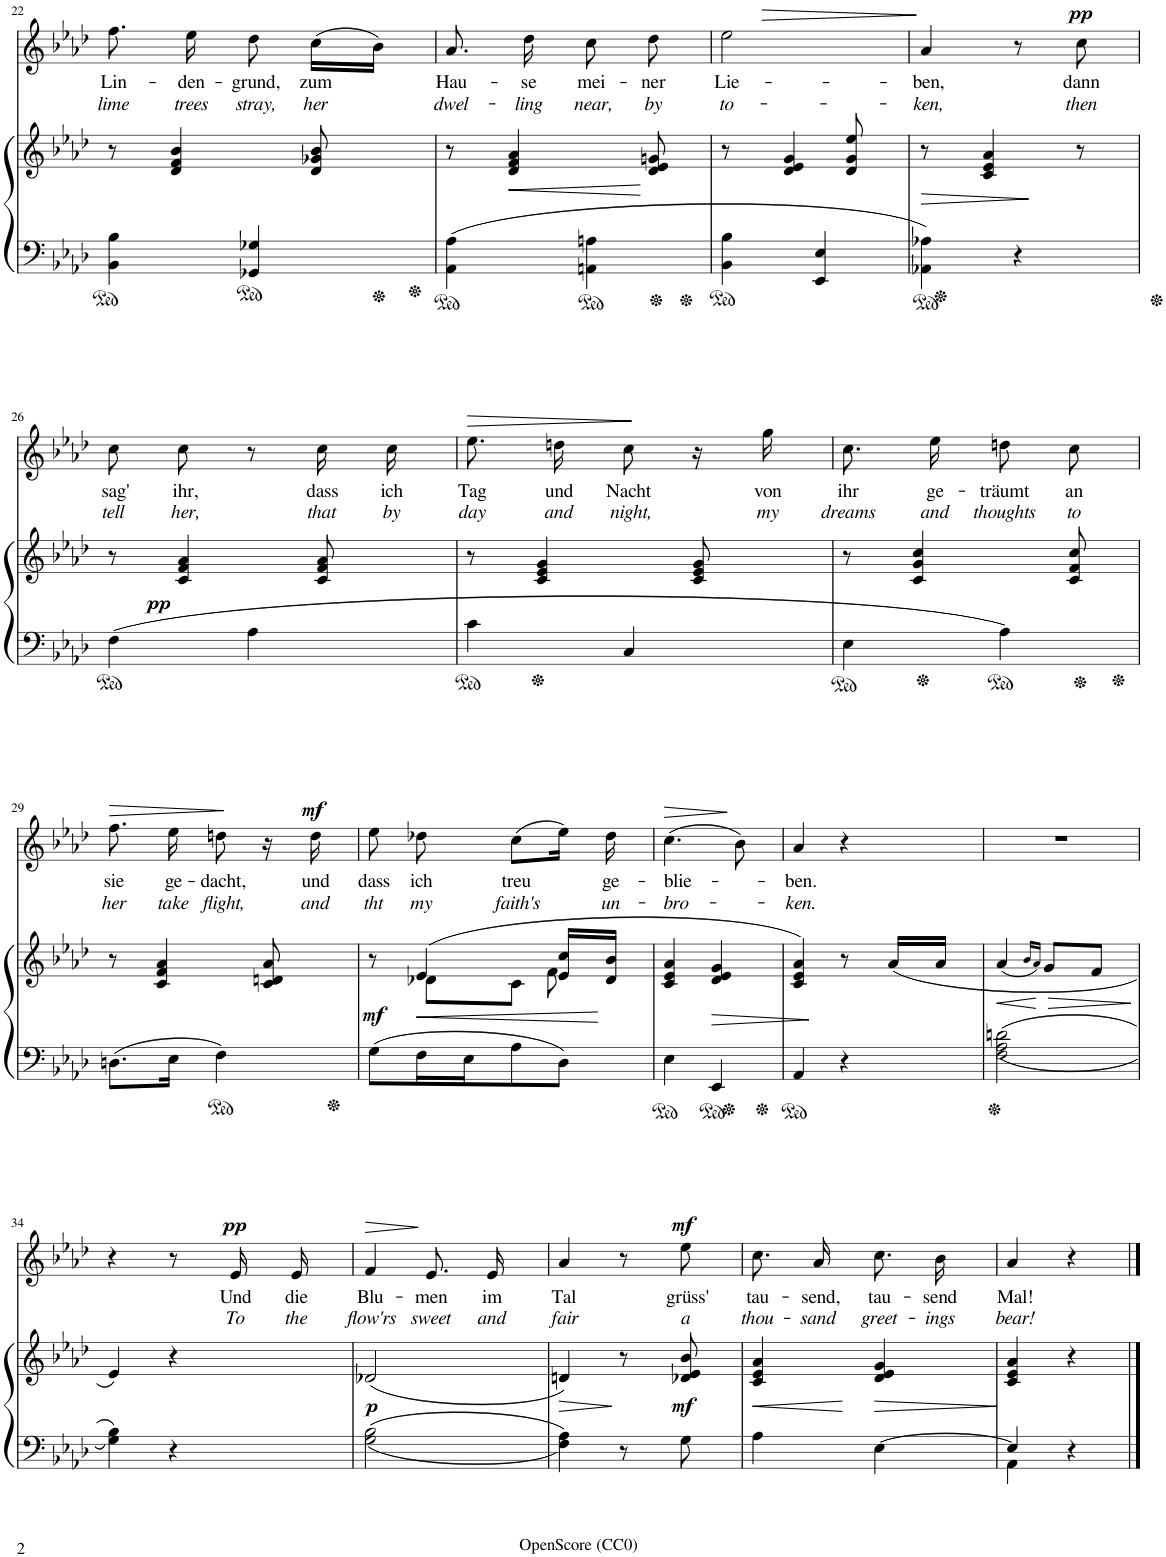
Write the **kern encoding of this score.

**kern	**kern	**dynam	**kern	**text	**text	**dynam
*part2	*part2	*part2	*part1	*part1	*part1	*part1
*staff3	*staff2	*staff2/3	*staff1	*staff1	*staff1	*staff1
*I"Pianoforte	*	*	*I"Singstimme Voice	*	*	*
*I'Pno	*	*	*	*	*	*
!!LO:PB:g=z
*clefF4	*clefG2	*	*clefG2	*	*	*
*k[b-e-a-d-]	*k[b-e-a-d-]	*	*k[b-e-a-d-]	*	*	*
*M2/4	*M2/4	*	*M2/4	*	*	*
=22	=22	=22	=22	=22	=22	=22
!	!	!	!	!LO:LY:b	!LO:LY:b	!
4BB-\ 4B-\	8r	.	8.ff\	Lin-	lime	.
.	4d-/ 4f/ 4b-/	.	.	.	.	.
!	!	!	!	!LO:LY:b	!LO:LY:b	!
.	.	.	16ee-\	-den-	trees	.
!	!	!	!	!LO:LY:b	!LO:LY:b	!
4GG-X/ 4G-X/	.	.	8dd-\	-grund,	stray,	.
!	!	!	!	!LO:LY:b	!LO:LY:b	!
.	8d-/ 8g-X/ 8b-/	.	(16cc\LL	zum	her	.
.	.	.	16b-\JJ)	.	.	.
=23	=23	=23	=23	=23	=23	=23
!	!	!	!	!LO:LY:b	!LO:LY:b	!
4AA-\ 4A-\	8r	.	8.a-/	Hau-	dwel-	.
!	!	!LO:HP:b	!	!	!	!
.	4d-/ 4f/ 4a-/	<	.	.	.	.
!	!	!	!	!LO:LY:b	!LO:LY:b	!
.	.	.	16dd-\	-se	-ling	.
!	!	!	!	!LO:LY:b	!LO:LY:b	!
4AAn\ 4An\	.	.	8cc\	mei-	near,	.
!	!	!	!	!LO:LY:b	!LO:LY:b	!
.	8d-/ 8e-/ 8gn/	[	8dd-\	-ner	by	.
=24	=24	=24	=24	=24	=24	=24
!	!	!	!	!LO:LY:b	!LO:LY:b	!LO:HP:b
4BB-\ 4B-\	8r	.	2ee-\	Lie-	to-	>
.	4d-/ 4e-/ 4g/	.	.	.	.	.
4EE-/ 4E-/	.	.	.	.	.	.
.	8d-/ 8g/ 8ee-/	.	.	.	.	.
.	.	.	.	.	.	]
=25	=25	=25	=25	=25	=25	=25
!	!	!LO:HP:b	!	!LO:LY:b	!LO:LY:b	!
4AA-X\ 4A-X\	8r	>	4a-/	-ben,	-ken,	.
.	4c/ 4e-/ 4a-/	.	.	.	.	.
4r	.	.	8r	.	.	.
!	!	!	!	!LO:LY:b	!LO:LY:b	!LO:DY:a
.	8r	]	8cc\	dann	then	pp
!!LO:LB:g=z
=26	=26	=26	=26	=26	=26	=26
!	!	!	!	!LO:LY:b	!LO:LY:b	!
4F\	8r	.	8cc\	sag'	tell	.
!	!	!LO:DY:b	!	!LO:LY:b	!LO:LY:b	!
.	4c/ 4f/ 4a-/	pp	8cc\	ihr,	her,	.
4A-\	.	.	8r	.	.	.
!	!	!	!	!LO:LY:b	!LO:LY:b	!
.	8c/ 8f/ 8a-/	.	16cc\	dass	that	.
!	!	!	!	!LO:LY:b	!LO:LY:b	!
.	.	.	16cc\	ich	by	.
=27	=27	=27	=27	=27	=27	=27
!	!	!	!	!LO:LY:b	!LO:LY:b	!LO:HP:b
4c\	8r	.	8.ee-\	Tag	day	>
.	4c/ 4e-/ 4g/	.	.	.	.	.
!	!	!	!	!LO:LY:b	!LO:LY:b	!
.	.	.	16ddn\	und	and	.
!	!	!	!	!LO:LY:b	!LO:LY:b	!
4C/	.	.	8cc\	Nacht	night,	]
.	8c/ 8e-/ 8g/	.	16r	.	.	.
!	!	!	!	!LO:LY:b	!LO:LY:b	!
.	.	.	16gg\	von	my	.
=28	=28	=28	=28	=28	=28	=28
!	!	!	!	!LO:LY:b	!LO:LY:b	!
4E-\	8r	.	8.cc\	ihr	dreams	.
.	4c/ 4g/ 4cc/	.	.	.	.	.
!	!	!	!	!LO:LY:b	!LO:LY:b	!
.	.	.	16ee-\	ge-	and	.
!	!	!	!	!LO:LY:b	!LO:LY:b	!
4A-\	.	.	8ddn\	-träumt	thoughts	.
!	!	!	!	!LO:LY:b	!LO:LY:b	!
.	8c/ 8f/ 8cc/	.	8cc\	an	to	.
!!LO:LB:g=z
=29	=29	=29	=29	=29	=29	=29
!	!	!	!	!LO:LY:b	!LO:LY:b	!LO:HP:b
8.Dn\L	8r	.	8.ff\	sie	her	>
.	4c/ 4f/ 4a-/	.	.	.	.	.
!	!	!	!	!LO:LY:b	!LO:LY:b	!
16E-\Jk	.	.	16ee-\	ge-	take	.
!	!	!	!	!LO:LY:b	!LO:LY:b	!
4F\	.	.	8ddn\	-dacht,	flight,	]
.	8c/ 8dn/ 8a-/	.	16r	.	.	.
!	!	!	!	!LO:LY:b	!LO:LY:b	!LO:DY:a
.	.	.	16dd\	und	and	mf
=30	=30	=30	=30	=30	=30	=30
*	*^	*	*	*	*	*
!	!	!	!LO:DY:b	!	!LO:LY:b	!LO:LY:b	!
8G\L	8r	8ryy	mf	8ee-\	dass	tht	.
!	!	!	!LO:HP:b	!	!LO:LY:b	!LO:LY:b	!
16F\L	(4e-/	8d-X\L	<	8dd-X\	ich	my	.
16E-\J	.	.	.	.	.	.	.
!	!	!	!	!	!LO:LY:b	!LO:LY:b	!
8A-\	.	8c\J	.	(8cc\L	treu	faith's	.
8D-\J	16e-/ 16cc/LL	8f\	.	16ee-\Jk)	.	.	.
!	!	!	!	!	!LO:LY:b	!LO:LY:b	!
.	16d-/ 16b-/JJ	.	[	16dd-\	ge-	un-	.
*	*v	*v	*	*	*	*	*
=31	=31	=31	=31	=31	=31	=31
!	!	!	!	!LO:LY:b	!LO:LY:b	!LO:HP:b
4E-\	4c/ 4e-/ 4a-/	.	(4.cc\	-blie-	-bro-	>
!	!	!LO:HP:b	!	!	!	!
4EE-/	4d-/ 4e-/ 4g/	>	.	.	.	.
.	.	.	8b-\)	.	.	]
=32	=32	=32	=32	=32	=32	=32
!	!	!	!	!LO:LY:b	!LO:LY:b	!
4AA-/	4c/ 4e-/ 4a-/)	.	4a-/	-ben.	-ken.	.
4r	8r	]	4r	.	.	.
.	(16a-/LL	.	.	.	.	.
.	16a-/JJ	.	.	.	.	.
=33	=33	=33	=33	=33	=33	=33
!	!	!LO:HP:b	!	!	!	!
2F\ 2A-\ 2dn\	(4a-/	<	2r	.	.	.
.	16qb-/LL	.	.	.	.	.
.	16qa-/JJ)	.	.	.	.	.
!	!	!LO:HP:n=1:b	!	!	!	!
.	8g/L	[ >	.	.	.	.
.	8f/J	.	.	.	.	.
.	.	]	.	.	.	.
!!LO:LB:g=z
=34	=34	=34	=34	=34	=34	=34
4G\ 4B-\	4e-/)	.	4r	.	.	.
4r	4r	.	8r	.	.	.
!	!	!	!	!LO:LY:b	!LO:LY:b	!LO:DY:a
.	.	.	16e-/	Und	To	pp
!	!	!	!	!LO:LY:b	!LO:LY:b	!
.	.	.	16e-/	die	the	.
=35	=35	=35	=35	=35	=35	=35
!	!	!LO:DY:b	!	!LO:LY:b	!LO:LY:b	!LO:HP:b
2G\ 2B-\	(2d-X/	p	4f/	Blu-	flow'rs	>
!	!	!	!	!LO:LY:b	!LO:LY:b	!
.	.	.	8.e-/	-men	sweet	]
!	!	!	!	!LO:LY:b	!LO:LY:b	!
.	.	.	16e-/	im	and	.
=36	=36	=36	=36	=36	=36	=36
!	!	!LO:HP:b	!	!LO:LY:b	!LO:LY:b	!
4F\ 4A-\	4dn/)	>	4a-/	Tal	fair	.
8r	8r	]	8r	.	.	.
!	!	!LO:DY:b	!	!LO:LY:b	!LO:LY:b	!LO:DY:a
8G\	8d-X/ 8e-/ 8b-/	mf	8ee-\	grüss'	a	mf
=37	=37	=37	=37	=37	=37	=37
!	!	!LO:HP:b	!	!LO:LY:b	!LO:LY:b	!
4A-\	4c/ 4e-/ 4a-/	<	8.cc\	tau-	thou-	.
!	!	!	!	!LO:LY:b	!LO:LY:b	!
.	.	.	16a-/	-send,	-sand	.
!	!	!LO:HP:n=1:b	!	!LO:LY:b	!LO:LY:b	!
[>4E-\	4d-/ 4e-/ 4g/	[ >	8.cc\	tau-	greet-	.
!	!	!	!	!LO:LY:b	!LO:LY:b	!
.	.	.	16b-\	-send	-ings	.
=38	=38	=38	=38	=38	=38	=38
*^	*	*	*	*	*	*
!	!	!	!	!	!LO:LY:b	!LO:LY:b	!
4E-/]	4AA-\	4c/ 4e-/ 4a-/	.	4a-/	Mal!	bear!	.
4r	4ryy	4r	]	4r	.	.	.
*v	*v	*	*	*	*	*	*
==	==	==	==	==	==	==
*-	*-	*-	*-	*-	*-	*-
